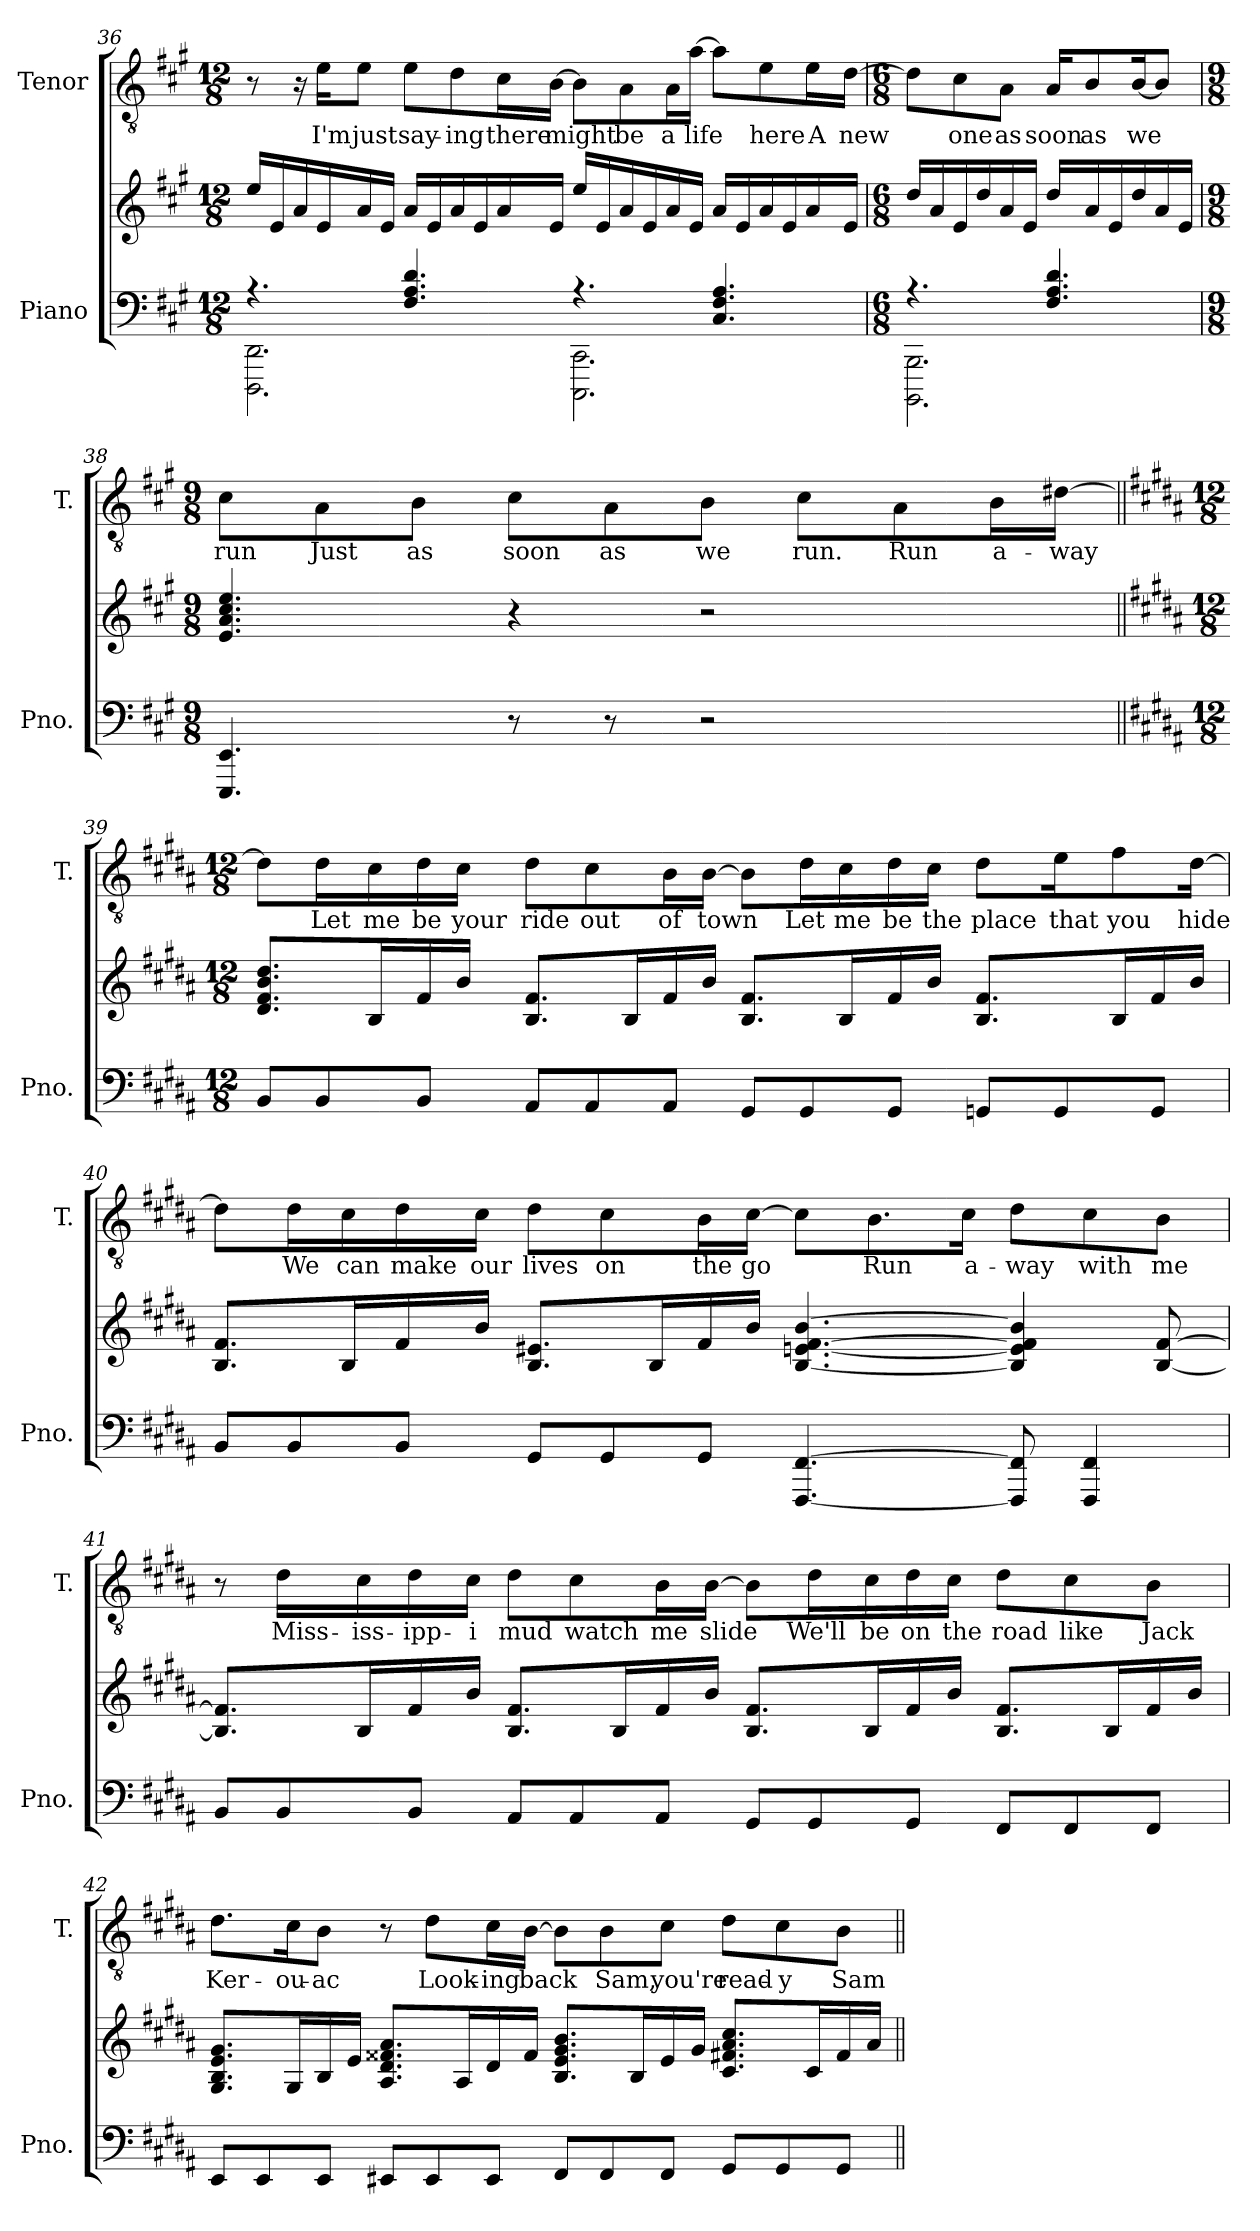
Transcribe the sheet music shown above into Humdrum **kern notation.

**kern	**kern	**kern	**text
*part2	*part2	*part1	*part1
*staff3	*staff2	*staff1	*staff1
*I"Piano	*	*I"Tenor	*
*I'Pno.	*	*I'T.	*
!!LO:LB:g=z
*clefF4	*clefG2	*clefGv2	*
*k[f#c#g#]	*k[f#c#g#]	*k[f#c#g#]	*
*M12/8	*M12/8	*M12/8	*
=36	=36	=36	=36
*^	*	*	*
4.r	2.DDD\ 2.DD\	16ee/LL	8r	.
.	.	16e/	.	.
.	.	16a/	16r	.
.	.	16e/	16e\KL	I'm
.	.	16a/	8e\J	just
.	.	16e/JJ	.	.
4.F#/ 4.A/ 4.d/	.	16a/LL	8e\L	say-
.	.	16e/	.	.
.	.	16a/	8d\	-ing
.	.	16e/	.	.
.	.	16a/	16c#\L	there
.	.	16e/JJ	[16B\JJ	might
4.r	2.CCC#\ 2.CC#\	16ee/LL	8B\L]	.
.	.	16e/	.	.
.	.	16a/	8A\	be
.	.	16e/	.	.
.	.	16a/	16A\L	a
.	.	16e/JJ	[16a\JJ	life
4.C#/ 4.F#/ 4.A/	.	16a/LL	8a\L]	.
.	.	16e/	.	.
.	.	16a/	8e\	here
.	.	16e/	.	.
.	.	16a/	16e\L	A
.	.	16e/JJ	[16d\JJ	new
!!LO:PB:g=z
=37	=37	=37	=37	=37
*M6/8	*	*M6/8	*M6/8	*
4.r	2.BBBB\ 2.BBB\	16dd/LL	8d\L]	.
.	.	16a/	.	.
.	.	16e/	8c#\	one
.	.	16dd/	.	.
.	.	16a/	8A\J	as
.	.	16e/JJ	.	.
4.F#/ 4.A/ 4.d/	.	16dd/LL	16A/KL	soon
.	.	16a/	8B/	as
.	.	16e/	.	.
.	.	16dd/	[16B/K	we
.	.	16a/	8B/J]	.
.	.	16e/JJ	.	.
*v	*v	*	*	*
=38	=38	=38	=38
*M9/8	*M9/8	*M9/8	*
4.EEE/ 4.EE/	4.e/ 4.a/ 4.cc#/ 4.ee/	8c#\L	run
.	.	8A\	Just
.	.	8B\J	as
8r	4r	8c#\L	soon
8r	.	8A\	as
2r	2r	8B\J	we
.	.	8c#\L	run.
.	.	8A\	Run
.	.	16B\L	a-
.	.	[16d#X\JJ	-way
!!LO:LB:g=z
=39||	=39||	=39||	=39||
*k[f#c#g#d#a#]	*k[f#c#g#d#a#]	*k[f#c#g#d#a#]	*
*M12/8	*M12/8	*M12/8	*
8BB/L	8.d#/ 8.f#/ 8.b/ 8.dd#/L	8d#\L]	.
8BB/	.	16d#\L	Let
.	16B/L	16c#\	me
8BB/J	16f#/	16d#\	be
.	16b/JJ	16c#\JJ	your
8AA#/L	8.B/ 8.f#/L	8d#\L	ride
8AA#/	.	8c#\	out
.	16B/L	.	.
8AA#/J	16f#/	16B\L	of
.	16b/JJ	[16B\JJ	town
8GG#/L	8.B/ 8.f#/L	8B\L]	.
8GG#/	.	16d#\L	Let
.	16B/L	16c#\	me
8GG#/J	16f#/	16d#\	be
.	16b/JJ	16c#\JJ	the
8GGn/L	8.B/ 8.f#/L	8d#\L	place
8GG/	.	16e\K	that
.	16B/L	8f#\	you
8GG/J	16f#/	.	.
.	16b/JJ	[16d#\Jk	hide
!!LO:LB:g=z
=40	=40	=40	=40
8BB/L	8.B/ 8.f#/L	8d#\L]	.
8BB/	.	16d#\L	We
.	16B/L	16c#\	can
8BB/J	16f#/	16d#\	make
.	16b/JJ	16c#\JJ	our
8GG#/L	8.B/ 8.e#X/L	8d#\L	lives
8GG#/	.	8c#\	on
.	16B/L	.	.
8GG#/J	16f#/	16B\L	the
.	16b/JJ	[16c#\JJ	go
[4.FFF#/ [4.FF#/	[4.B/ [4.en/ [4.f#/ [4.b/	8c#\L]	.
.	.	8.B\	Run
.	.	16c#\Jk	a-
8FFF#/] 8FF#/]	4B/] 4e/] 4f#/] 4b/]	8d#\L	-way
4FFF#/ 4FF#/	.	8c#\	with
.	[8B/ [8f#/	8B\J	me
!!LO:PB:g=z
=41	=41	=41	=41
8BB/L	8.B/] 8.f#/]L	8r	.
8BB/	.	16d#\LL	Miss-
.	16B/L	16c#\	-iss-
8BB/J	16f#/	16d#\	-ipp-
.	16b/JJ	16c#\JJ	-i
8AA#/L	8.B/ 8.f#/L	8d#\L	mud
8AA#/	.	8c#\	watch
.	16B/L	.	.
8AA#/J	16f#/	16B\L	me
.	16b/JJ	[16B\JJ	slide
8GG#/L	8.B/ 8.f#/L	8B\L]	.
8GG#/	.	16d#\L	We'll
.	16B/L	16c#\	be
8GG#/J	16f#/	16d#\	on
.	16b/JJ	16c#\JJ	the
8FF#/L	8.B/ 8.f#/L	8d#\L	road
8FF#/	.	8c#\	like
.	16B/L	.	.
8FF#/J	16f#/	8B\J	Jack
.	16b/JJ	.	.
!!LO:LB:g=z
=42	=42	=42	=42
8EE/L	8.G#/ 8.B/ 8.e/ 8.g#/L	8.d#\L	Ker-
8EE/	.	.	.
.	16G#/L	16c#\K	-ou-
8EE/J	16B/	8B\J	-ac
.	16e/JJ	.	.
8EE#X/L	8.A#/ 8.d#/ 8.f##X/ 8.a#/L	8r	.
8EE#/	.	8d#\L	Look-
.	16A#/L	.	.
8EE#/J	16d#/	16c#\L	-ing
.	16f##/JJ	[16B\JJ	back
8FF#/L	8.B/ 8.e/ 8.g#/ 8.b/L	8B\L]	.
8FF#/	.	8B\	Sam,
.	16B/L	.	.
8FF#/J	16e/	8c#\J	you're
.	16g#/JJ	.	.
8GG#/L	8.c#/ 8.f#X/ 8.a#/ 8.cc#/L	8d#\L	read-
8GG#/	.	8c#\	-y
.	16c#/L	.	.
8GG#/J	16f#/	8B\J	Sam
.	16a#/JJ	.	.
=||	=||	=||	=||
*-	*-	*-	*-
